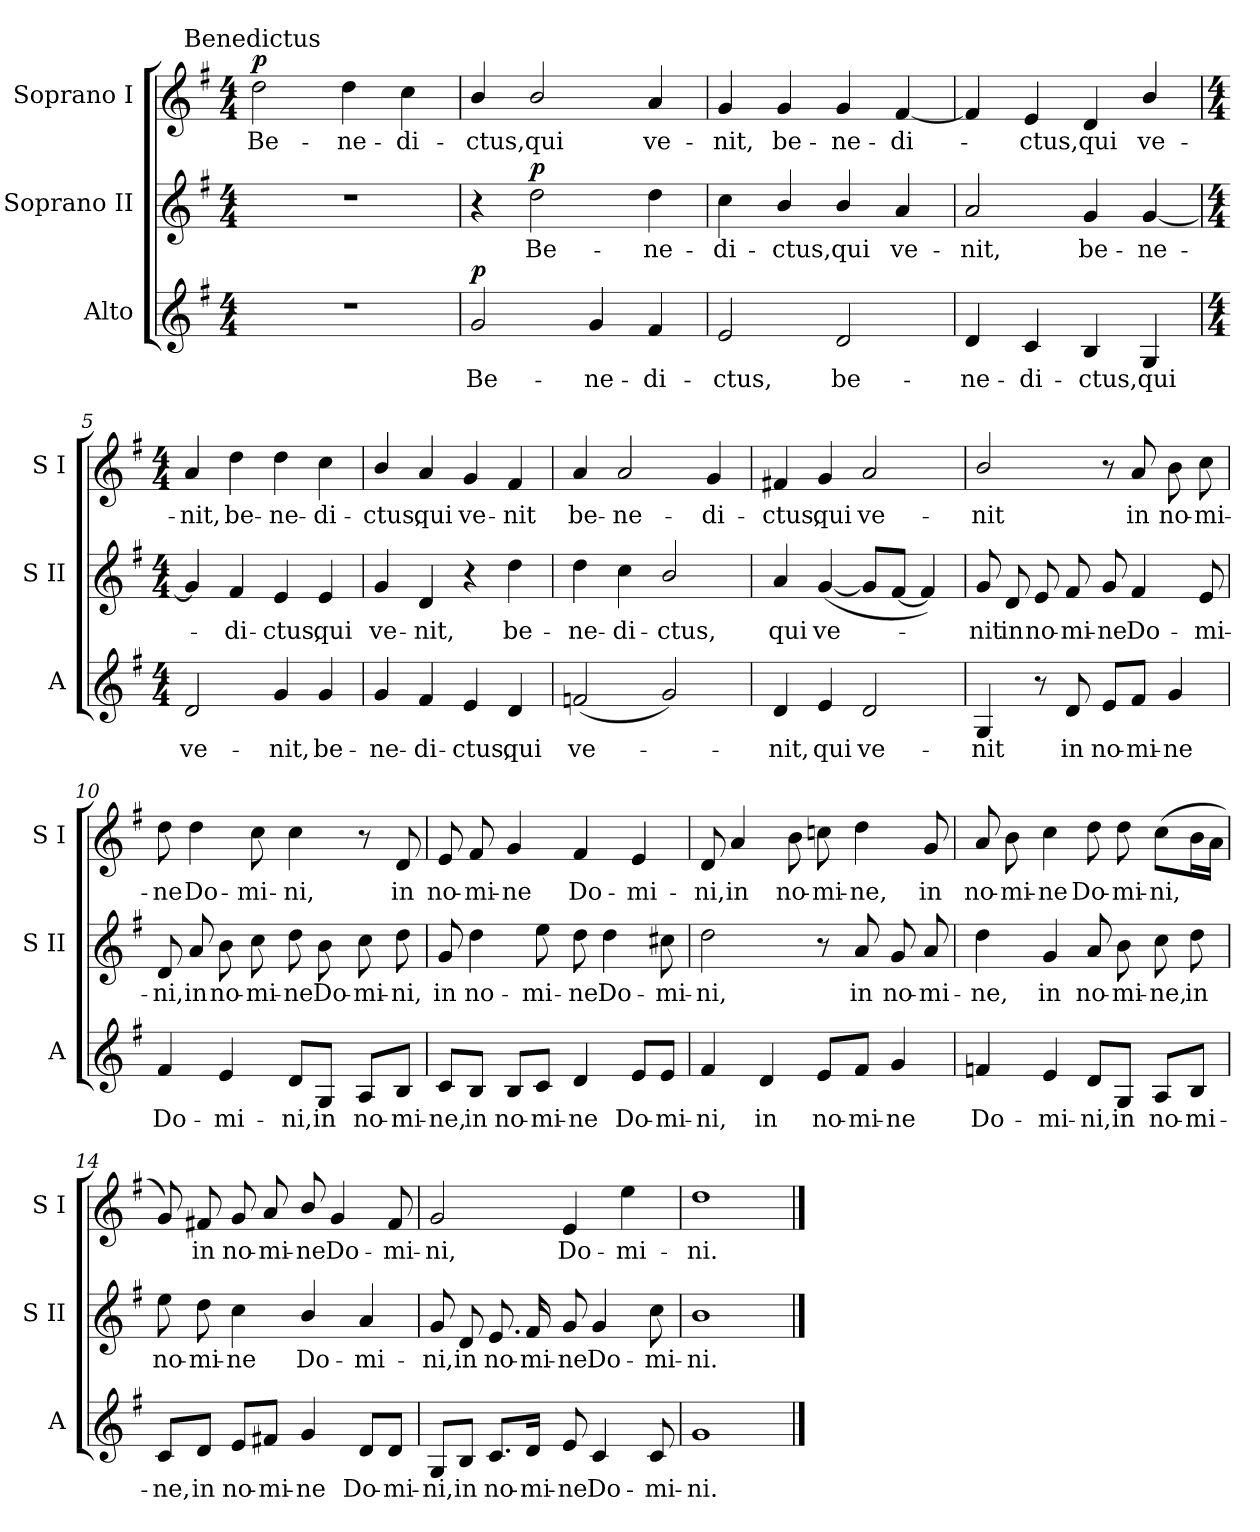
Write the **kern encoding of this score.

**kern	**text	**dynam	**kern	**text	**dynam	**kern	**text	**dynam
*part3	*part3	*part3	*part2	*part2	*part2	*part1	*part1	*part1
*staff3	*staff3	*staff3	*staff2	*staff2	*staff2	*staff1	*staff1	*staff1
*I"Alto	*	*	*I"Soprano II	*	*	*I"Soprano I	*	*
*I'A	*	*	*I'S II	*	*	*I'S I	*	*
*clefG2	*	*	*clefG2	*	*	*clefG2	*	*
*k[f#]	*	*	*k[f#]	*	*	*k[f#]	*	*
*G:	*	*	*G:	*	*	*G:	*	*
*M4/4	*	*	*M4/4	*	*	*M4/4	*	*
=1	=1	=1	=1	=1	=1	=1	=1	=1
!	!	!	!	!	!	!LO:TX:a:cj:t=Benedictus	!	!
!	!	!	!	!	!	!	!LO:LY:b	!LO:DY:b
1r	.	.	1r	.	.	2dd	Be-	p
!	!	!	!	!	!	!	!LO:LY:b	!
.	.	.	.	.	.	4dd	-ne-	.
!	!	!	!	!	!	!	!LO:LY:b	!
.	.	.	.	.	.	4cc	-di-	.
=2	=2	=2	=2	=2	=2	=2	=2	=2
!	!LO:LY:b	!LO:DY:b	!	!	!	!	!LO:LY:b	!
2g	Be-	p	4r	.	.	4b/	-ctus,	.
!	!	!	!	!LO:LY:b	!LO:DY:b	!	!LO:LY:b	!
.	.	.	2dd	Be-	p	2b/	qui	.
!	!LO:LY:b	!	!	!	!	!	!	!
4g	-ne-	.	.	.	.	.	.	.
!	!LO:LY:b	!	!	!LO:LY:b	!	!	!LO:LY:b	!
4f#	-di-	.	4dd	-ne-	.	4a	ve-	.
=3	=3	=3	=3	=3	=3	=3	=3	=3
!	!LO:LY:b	!	!	!LO:LY:b	!	!	!LO:LY:b	!
2e	-ctus,	.	4cc	-di-	.	4g	-nit,	.
!	!	!	!	!LO:LY:b	!	!	!LO:LY:b	!
.	.	.	4b/	-ctus,	.	4g	be-	.
!	!LO:LY:b	!	!	!LO:LY:b	!	!	!LO:LY:b	!
2d	be-	.	4b/	qui	.	4g	-ne-	.
!	!	!	!	!LO:LY:b	!	!	!LO:LY:b	!
.	.	.	4a	ve-	.	[4f#	-di-	.
=4	=4	=4	=4	=4	=4	=4	=4	=4
!	!LO:LY:b	!	!	!LO:LY:b	!	!	!	!
4d	-ne-	.	2a	-nit,	.	4f#]	.	.
!	!LO:LY:b	!	!	!	!	!	!LO:LY:b	!
4c	-di-	.	.	.	.	4e	ctus,	.
!	!LO:LY:b	!	!	!LO:LY:b	!	!	!LO:LY:b	!
4B	-ctus,	.	4g	be-	.	4d	qui	.
!	!LO:LY:b	!	!	!LO:LY:b	!	!	!LO:LY:b	!
4G	qui	.	[4g	-ne-	.	4b/	ve-	.
!!LO:LB:g=z
=5	=5	=5	=5	=5	=5	=5	=5	=5
*M4/4	*	*	*M4/4	*	*	*M4/4	*	*
!	!LO:LY:b	!	!	!	!	!	!LO:LY:b	!
2d	ve-	.	4g]	.	.	4a	-nit,	.
!	!	!	!	!LO:LY:b	!	!	!LO:LY:b	!
.	.	.	4f#	di-	.	4dd	be-	.
!	!LO:LY:b	!	!	!LO:LY:b	!	!	!LO:LY:b	!
4g	-nit,	.	4e	-ctus,	.	4dd	-ne-	.
!	!LO:LY:b	!	!	!LO:LY:b	!	!	!LO:LY:b	!
4g	be-	.	4e	qui	.	4cc	-di-	.
=6	=6	=6	=6	=6	=6	=6	=6	=6
!	!LO:LY:b	!	!	!LO:LY:b	!	!	!LO:LY:b	!
4g	-ne-	.	4g	ve-	.	4b/	-ctus,	.
!	!LO:LY:b	!	!	!LO:LY:b	!	!	!LO:LY:b	!
4f#	-di-	.	4d	-nit,	.	4a	qui	.
!	!LO:LY:b	!	!	!	!	!	!LO:LY:b	!
4e	-ctus,	.	4r	.	.	4g	ve-	.
!	!LO:LY:b	!	!	!LO:LY:b	!	!	!LO:LY:b	!
4d	qui	.	4dd	be-	.	4f#	-nit	.
=7	=7	=7	=7	=7	=7	=7	=7	=7
!	!LO:LY:b	!	!	!LO:LY:b	!	!	!LO:LY:b	!
(<2fn	ve-	.	4dd	-ne-	.	4a	be-	.
!	!	!	!	!LO:LY:b	!	!	!LO:LY:b	!
.	.	.	4cc	-di-	.	2a	-ne-	.
!	!	!	!	!LO:LY:b	!	!	!	!
2g)	.	.	2b/	-ctus,	.	.	.	.
!	!	!	!	!	!	!	!LO:LY:b	!
.	.	.	.	.	.	4g	-di-	.
=8	=8	=8	=8	=8	=8	=8	=8	=8
!	!LO:LY:b	!	!	!LO:LY:b	!	!	!LO:LY:b	!
4d	nit,	.	4a	qui	.	4f#X	-ctus,	.
!	!LO:LY:b	!	!	!LO:LY:b	!	!	!LO:LY:b	!
4e	qui	.	(<[4g	ve-	.	4g	qui	.
!	!LO:LY:b	!	!	!	!	!	!LO:LY:b	!
2d	ve-	.	8gL]	.	.	2a	ve-	.
.	.	.	[8f#J	.	.	.	.	.
.	.	.	4f#])	.	.	.	.	.
!!LO:LB:g=z
=9	=9	=9	=9	=9	=9	=9	=9	=9
!	!LO:LY:b	!	!	!LO:LY:b	!	!	!LO:LY:b	!
4G	-nit	.	8g	nit	.	2b/	-nit	.
!	!	!	!	!LO:LY:b	!	!	!	!
.	.	.	8d	in	.	.	.	.
!	!	!	!	!LO:LY:b	!	!	!	!
8r	.	.	8e	no-	.	.	.	.
!	!LO:LY:b	!	!	!LO:LY:b	!	!	!	!
8d	in	.	8f#	-mi-	.	.	.	.
!	!LO:LY:b	!	!	!LO:LY:b	!	!	!	!
8e/L	no-	.	8g	-ne	.	8r	.	.
!	!LO:LY:b	!	!	!LO:LY:b	!	!	!LO:LY:b	!
8f#/J	-mi-	.	4f#	Do-	.	8a	in	.
!	!LO:LY:b	!	!	!	!	!	!LO:LY:b	!
4g	-ne	.	.	.	.	8b	no-	.
!	!	!	!	!LO:LY:b	!	!	!LO:LY:b	!
.	.	.	8e	-mi-	.	8cc	-mi-	.
=10	=10	=10	=10	=10	=10	=10	=10	=10
!	!LO:LY:b	!	!	!LO:LY:b	!	!	!LO:LY:b	!
4f#	Do-	.	8d	-ni,	.	8dd	-ne	.
!	!	!	!	!LO:LY:b	!	!	!LO:LY:b	!
.	.	.	8a	in	.	4dd	Do-	.
!	!LO:LY:b	!	!	!LO:LY:b	!	!	!	!
4e	-mi-	.	8b	no-	.	.	.	.
!	!	!	!	!LO:LY:b	!	!	!LO:LY:b	!
.	.	.	8cc	-mi-	.	8cc	-mi-	.
!	!LO:LY:b	!	!	!LO:LY:b	!	!	!LO:LY:b	!
8d/L	-ni,	.	8dd	-ne	.	4cc	-ni,	.
!	!LO:LY:b	!	!	!LO:LY:b	!	!	!	!
8G/J	in	.	8b	Do-	.	.	.	.
!	!LO:LY:b	!	!	!LO:LY:b	!	!	!	!
8A/L	no-	.	8cc	-mi-	.	8r	.	.
!	!LO:LY:b	!	!	!LO:LY:b	!	!	!LO:LY:b	!
8B/J	-mi-	.	8dd	-ni,	.	8d	in	.
=11	=11	=11	=11	=11	=11	=11	=11	=11
!	!LO:LY:b	!	!	!LO:LY:b	!	!	!LO:LY:b	!
8c/L	-ne,	.	8g	in	.	8e	no-	.
!	!LO:LY:b	!	!	!LO:LY:b	!	!	!LO:LY:b	!
8B/J	in	.	4dd	no-	.	8f#	-mi-	.
!	!LO:LY:b	!	!	!	!	!	!LO:LY:b	!
8B/L	no-	.	.	.	.	4g	-ne	.
!	!LO:LY:b	!	!	!LO:LY:b	!	!	!	!
8c/J	-mi-	.	8ee	-mi-	.	.	.	.
!	!LO:LY:b	!	!	!LO:LY:b	!	!	!LO:LY:b	!
4d	-ne	.	8dd	-ne	.	4f#	Do-	.
!	!	!	!	!LO:LY:b	!	!	!	!
.	.	.	4dd	Do-	.	.	.	.
!	!LO:LY:b	!	!	!	!	!	!LO:LY:b	!
8e/L	Do-	.	.	.	.	4e	-mi-	.
!	!LO:LY:b	!	!	!LO:LY:b	!	!	!	!
8e/J	-mi-	.	8cc#X	-mi-	.	.	.	.
=12	=12	=12	=12	=12	=12	=12	=12	=12
!	!LO:LY:b	!	!	!LO:LY:b	!	!	!LO:LY:b	!
4f#	-ni,	.	2dd	-ni,	.	8d	-ni,	.
!	!	!	!	!	!	!	!LO:LY:b	!
.	.	.	.	.	.	4a	in	.
!	!LO:LY:b	!	!	!	!	!	!	!
4d	in	.	.	.	.	.	.	.
!	!	!	!	!	!	!	!LO:LY:b	!
.	.	.	.	.	.	8b	no-	.
!	!LO:LY:b	!	!	!	!	!	!LO:LY:b	!
8e/L	no-	.	8r	.	.	8ccn	-mi-	.
!	!LO:LY:b	!	!	!LO:LY:b	!	!	!LO:LY:b	!
8f#/J	-mi-	.	8a	in	.	4dd	-ne,	.
!	!LO:LY:b	!	!	!LO:LY:b	!	!	!	!
4g	-ne	.	8g	no-	.	.	.	.
!	!	!	!	!LO:LY:b	!	!	!LO:LY:b	!
.	.	.	8a	-mi-	.	8g	in	.
!!LO:LB:g=z
=13	=13	=13	=13	=13	=13	=13	=13	=13
!	!LO:LY:b	!	!	!LO:LY:b	!	!	!LO:LY:b	!
4fn	Do-	.	4dd	-ne,	.	8a	no-	.
!	!	!	!	!	!	!	!LO:LY:b	!
.	.	.	.	.	.	8b	-mi-	.
!	!LO:LY:b	!	!	!LO:LY:b	!	!	!LO:LY:b	!
4e	-mi-	.	4g	in	.	4cc	-ne	.
!	!LO:LY:b	!	!	!LO:LY:b	!	!	!LO:LY:b	!
8d/L	-ni,	.	8a	no-	.	8dd	Do-	.
!	!LO:LY:b	!	!	!LO:LY:b	!	!	!LO:LY:b	!
8G/J	in	.	8b	-mi-	.	8dd	-mi-	.
!	!LO:LY:b	!	!	!LO:LY:b	!	!	!LO:LY:b	!
8A/L	no-	.	8cc	-ne,	.	(>8ccL	-ni,	.
!	!LO:LY:b	!	!	!LO:LY:b	!	!	!	!
8B/J	-mi-	.	8dd	in	.	16bL	.	.
.	.	.	.	.	.	16aJJ	.	.
=14	=14	=14	=14	=14	=14	=14	=14	=14
!	!LO:LY:b	!	!	!LO:LY:b	!	!	!	!
8c/L	-ne,	.	8ee	no-	.	8g)	.	.
!	!LO:LY:b	!	!	!LO:LY:b	!	!	!LO:LY:b	!
8d/J	in	.	8dd	-mi-	.	8f#X	in	.
!	!LO:LY:b	!	!	!LO:LY:b	!	!	!LO:LY:b	!
8e/L	no-	.	4cc	-ne	.	8g	no-	.
!	!LO:LY:b	!	!	!	!	!	!LO:LY:b	!
8f#X/J	-mi-	.	.	.	.	8a	-mi-	.
!	!LO:LY:b	!	!	!LO:LY:b	!	!	!LO:LY:b	!
4g	-ne	.	4b/	Do-	.	8b/	-ne	.
!	!	!	!	!	!	!	!LO:LY:b	!
.	.	.	.	.	.	4g	Do-	.
!	!LO:LY:b	!	!	!LO:LY:b	!	!	!	!
8d/L	Do-	.	4a	-mi-	.	.	.	.
!	!LO:LY:b	!	!	!	!	!	!LO:LY:b	!
8d/J	-mi-	.	.	.	.	8f#	-mi-	.
=15	=15	=15	=15	=15	=15	=15	=15	=15
!	!LO:LY:b	!	!	!LO:LY:b	!	!	!LO:LY:b	!
8G/L	-ni,	.	8g	-ni,	.	2g	-ni,	.
!	!LO:LY:b	!	!	!LO:LY:b	!	!	!	!
8B/J	in	.	8d	in	.	.	.	.
!	!LO:LY:b	!	!	!LO:LY:b	!	!	!	!
8.c/L	no-	.	8.e	no-	.	.	.	.
!	!LO:LY:b	!	!	!LO:LY:b	!	!	!	!
16d/Jk	-mi-	.	16f#	-mi-	.	.	.	.
!	!LO:LY:b	!	!	!LO:LY:b	!	!	!LO:LY:b	!
8e	-ne	.	8g	-ne	.	4e	Do-	.
!	!LO:LY:b	!	!	!LO:LY:b	!	!	!	!
4c	Do-	.	4g	Do-	.	.	.	.
!	!	!	!	!	!	!	!LO:LY:b	!
.	.	.	.	.	.	4ee	-mi-	.
!	!LO:LY:b	!	!	!LO:LY:b	!	!	!	!
8c	-mi-	.	8cc	-mi-	.	.	.	.
=16	=16	=16	=16	=16	=16	=16	=16	=16
!	!LO:LY:b	!	!	!LO:LY:b	!	!	!LO:LY:b	!
1g	-ni.	.	1b	-ni.	.	1dd	-ni.	.
==	==	==	==	==	==	==	==	==
*-	*-	*-	*-	*-	*-	*-	*-	*-
